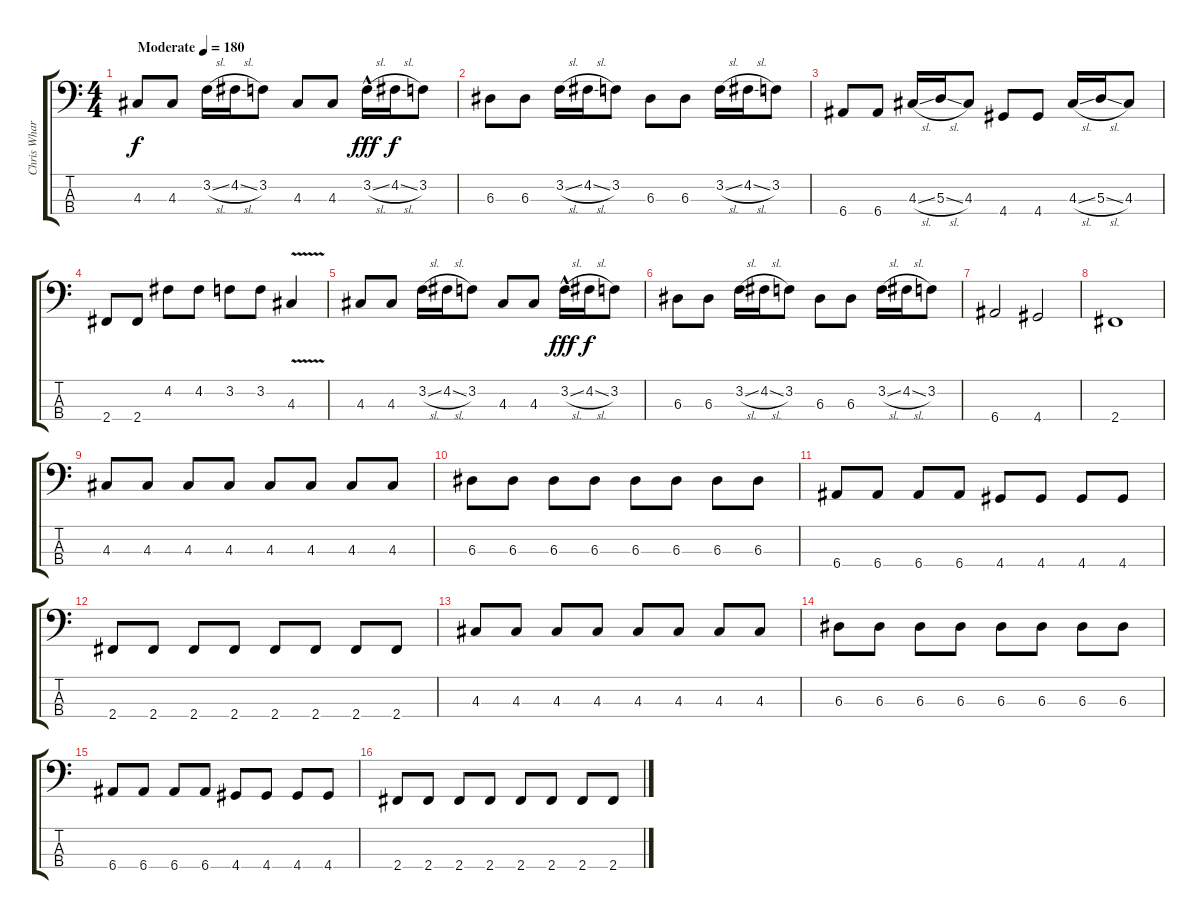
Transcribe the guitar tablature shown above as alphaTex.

\track ("Chris Wharton" "Chris Whar") {instrument electricbasspick}
\staff {score tabs}
\tuning (G2 D2 A1 E1) {hide}
\ts (4 4)
\tempo (180 "Moderate")
\clef f4
\ks c
4.3.8{dy f instrument electricbasspick} 4.3.8 3.2{sl}.16 4.2{sl}.16 3.2.8 4.3.8 4.3.8 3.2{sl hac}.16{dy fff} 4.2{sl}.16{dy f} 3.2.8 |
6.3.8 6.3.8 3.2{sl}.16 4.2{sl}.16 3.2.8 6.3.8 6.3.8 3.2{sl}.16 4.2{sl}.16 3.2.8 |
6.4.8 6.4.8 4.3{sl}.16 5.3{sl}.16 4.3.8 4.4.8 4.4.8 4.3{sl}.16 5.3{sl}.16 4.3.8 |
2.4.8 2.4.8 4.2.8 4.2.8 3.2.8 3.2.8 4.3{v}.4 |
4.3.8 4.3.8 3.2{sl}.16 4.2{sl}.16 3.2.8 4.3.8 4.3.8 3.2{sl hac}.16{dy fff} 4.2{sl}.16{dy f} 3.2.8 |
6.3.8 6.3.8 3.2{sl}.16 4.2{sl}.16 3.2.8 6.3.8 6.3.8 3.2{sl}.16 4.2{sl}.16 3.2.8 |
6.4.2 4.4.2 |
2.4.1 |
4.3.8 4.3.8 4.3.8 4.3.8 4.3.8 4.3.8 4.3.8 4.3.8 |
6.3.8 6.3.8 6.3.8 6.3.8 6.3.8 6.3.8 6.3.8 6.3.8 |
6.4.8 6.4.8 6.4.8 6.4.8 4.4.8 4.4.8 4.4.8 4.4.8 |
2.4.8 2.4.8 2.4.8 2.4.8 2.4.8 2.4.8 2.4.8 2.4.8 |
4.3.8 4.3.8 4.3.8 4.3.8 4.3.8 4.3.8 4.3.8 4.3.8 |
6.3.8 6.3.8 6.3.8 6.3.8 6.3.8 6.3.8 6.3.8 6.3.8 |
6.4.8 6.4.8 6.4.8 6.4.8 4.4.8 4.4.8 4.4.8 4.4.8 |
2.4.8 2.4.8 2.4.8 2.4.8 2.4.8 2.4.8 2.4.8 2.4.8
